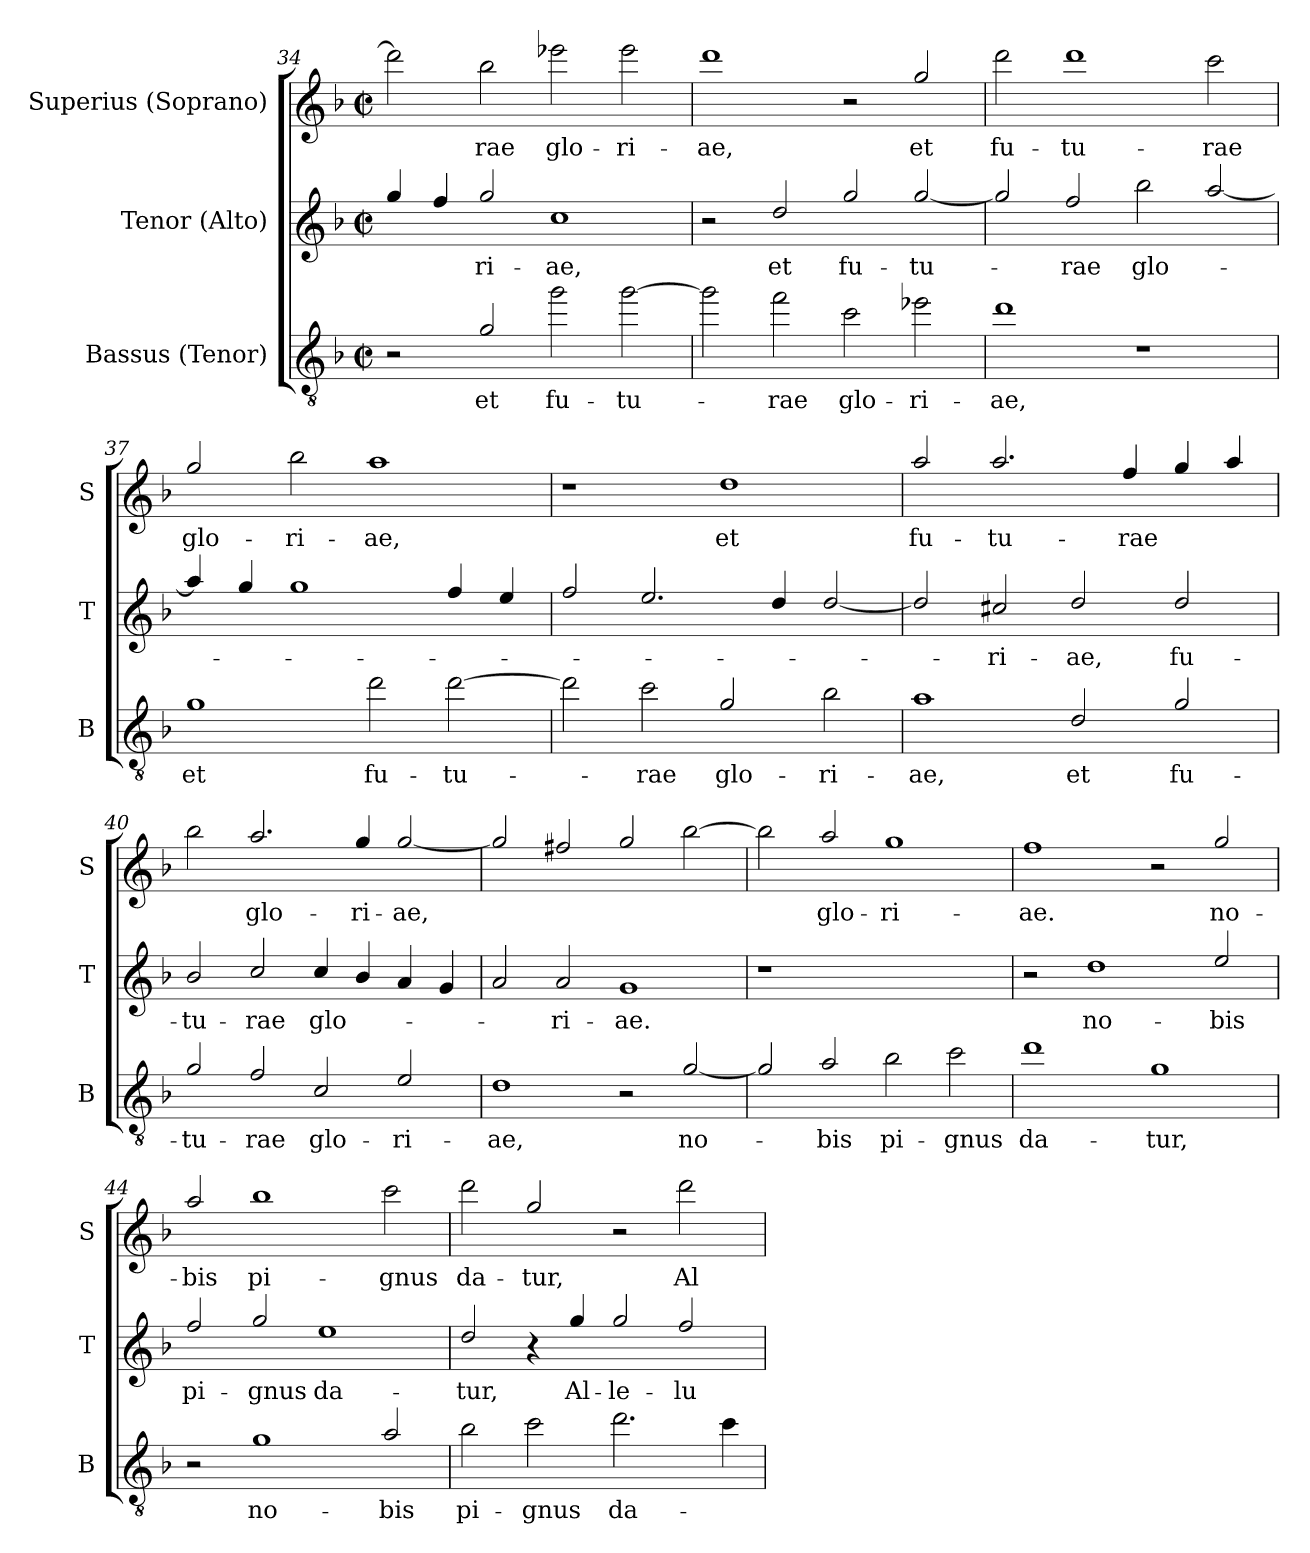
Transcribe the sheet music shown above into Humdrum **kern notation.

**kern	**text	**kern	**text	**kern	**text
*part3	*part3	*part2	*part2	*part1	*part1
*staff3	*staff3	*staff2	*staff2	*staff1	*staff1
*I"Bassus (Tenor)	*	*I"Tenor (Alto)	*	*I"Superius (Soprano)	*
*I'B	*	*I'T	*	*I'S	*
*clefGv2	*	*clefG2	*	*clefG2	*
*ITrd7c12	*	*ITrd7c12	*	*ITrd7c12	*
*k[b-]	*	*k[b-]	*	*k[b-]	*
*F:	*	*F:	*	*F:	*
*M2/2	*	*M2/2	*	*M2/2	*
*met(c|)	*	*met(c|)	*	*met(c|)	*
=34	=34	=34	=34	=34	=34
2r	.	4g/	.	2dd\]	.
.	.	4f/	.	.	.
!	!LO:LY:b	!	!LO:LY:b	!	!LO:LY:b
2G/	et	2g/	-ri-	2b-\	-rae
!	!LO:LY:b	!	!LO:LY:b	!	!LO:LY:b
2g\	fu-	1c	-ae,	2ee-X\	glo-
!	!LO:LY:b	!	!	!	!LO:LY:b
[2g\	-tu-	.	.	2ee-\	-ri-
=35	=35	=35	=35	=35	=35
!	!	!	!	!	!LO:LY:b
2g\]	.	2r	.	1dd	-ae,
!	!LO:LY:b	!	!LO:LY:b	!	!
2f\	-rae	2d/	et	.	.
!	!LO:LY:b	!	!LO:LY:b	!	!
2c\	glo-	2g/	fu-	2r	.
!	!LO:LY:b	!	!LO:LY:b	!	!LO:LY:b
2e-X\	-ri-	[2g/	-tu-	2g/	et
=36	=36	=36	=36	=36	=36
!	!LO:LY:b	!	!	!	!LO:LY:b
1d	-ae,	2g/]	.	2dd\	fu-
!	!	!	!LO:LY:b	!	!LO:LY:b
.	.	2f/	-rae	1dd	-tu-
!	!	!	!LO:LY:b	!	!
1r	.	2b-\	glo-	.	.
!	!	!	!	!	!LO:LY:b
.	.	[2a/	.	2cc\	-rae
=37	=37	=37	=37	=37	=37
!	!LO:LY:b	!	!	!	!LO:LY:b
1G	et	4a/]	.	2g/	glo-
.	.	4g/	.	.	.
!	!	!	!	!	!LO:LY:b
.	.	1g	.	2b-\	-ri-
!	!LO:LY:b	!	!	!	!LO:LY:b
2d\	fu-	.	.	1a	-ae,
!	!LO:LY:b	!	!	!	!
[2d\	-tu-	4f/	.	.	.
.	.	4e/	.	.	.
!!LO:PB:g=z
=38	=38	=38	=38	=38	=38
2d\]	.	2f/	.	1r	.
!	!LO:LY:b	!	!	!	!
2c\	-rae	2.e/	.	.	.
!	!LO:LY:b	!	!	!	!LO:LY:b
2G/	glo-	.	.	1d	et
.	.	4d/	.	.	.
!	!LO:LY:b	!	!	!	!
2B-\	-ri-	[2d/	.	.	.
=39	=39	=39	=39	=39	=39
!	!LO:LY:b	!	!	!	!LO:LY:b
1A	-ae,	2d/]	.	2a/	fu-
!	!	!	!LO:LY:b	!	!LO:LY:b
.	.	2c#X/	-ri-	2.a/	-tu-
!	!LO:LY:b	!	!LO:LY:b	!	!
2D/	et	2d/	-ae,	.	.
!	!	!	!	!	!LO:LY:b
.	.	.	.	4f/	-rae
!	!LO:LY:b	!	!LO:LY:b	!	!
2G/	fu-	2d/	fu-	4g/	.
.	.	.	.	4a/	.
=40	=40	=40	=40	=40	=40
!	!LO:LY:b	!	!LO:LY:b	!	!
2G/	-tu-	2B-/	-tu-	2b-\	.
!	!LO:LY:b	!	!LO:LY:b	!	!LO:LY:b
2F/	-rae	2c/	-rae	2.a/	glo-
!	!LO:LY:b	!	!LO:LY:b	!	!
2C/	glo-	4c/	glo-	.	.
!	!	!	!	!	!LO:LY:b
.	.	4B-/	.	4g/	-ri-
!	!LO:LY:b	!	!	!	!LO:LY:b
2E/	-ri-	4A/	.	[2g/	-ae,
.	.	4G/	.	.	.
=41	=41	=41	=41	=41	=41
!	!LO:LY:b	!	!	!	!
1D	-ae,	2A/	.	2g/]	.
!	!	!	!LO:LY:b	!	!
.	.	2A/	-ri-	2f#X/	.
!	!	!	!LO:LY:b	!	!
2r	.	1G	-ae.	2g/	.
!	!LO:LY:b	!	!	!	!
[2G/	no-	.	.	[2b-\	.
=42	=42	=42	=42	=42	=42
2G/]	.	1r	.	2b-\]	.
!	!LO:LY:b	!	!	!	!LO:LY:b
2A/	-bis	.	.	2a/	glo-
!	!LO:LY:b	!	!	!	!LO:LY:b
2B-\	pi-	1ryy	.	1g	-ri-
!	!LO:LY:b	!	!	!	!
2c\	-gnus	.	.	.	.
!!LO:LB:g=z
=43	=43	=43	=43	=43	=43
!	!LO:LY:b	!	!	!	!LO:LY:b
1d	da-	2r	.	1f	-ae.
!	!	!	!LO:LY:b	!	!
.	.	1d	no-	.	.
!	!LO:LY:b	!	!	!	!
1G	-tur,	.	.	2r	.
!	!	!	!LO:LY:b	!	!LO:LY:b
.	.	2e/	-bis	2g/	no-
=44	=44	=44	=44	=44	=44
!	!	!	!LO:LY:b	!	!LO:LY:b
2r	.	2f/	pi-	2a/	-bis
!	!LO:LY:b	!	!LO:LY:b	!	!LO:LY:b
1G	no-	2g/	-gnus	1b-	pi-
!	!	!	!LO:LY:b	!	!
.	.	1e	da-	.	.
!	!LO:LY:b	!	!	!	!LO:LY:b
2A/	-bis	.	.	2cc\	-gnus
=45	=45	=45	=45	=45	=45
!	!LO:LY:b	!	!LO:LY:b	!	!LO:LY:b
2B-\	pi-	2d/	-tur,	2dd\	da-
!	!LO:LY:b	!	!	!	!LO:LY:b
2c\	-gnus	4r	.	2g/	-tur,
!	!	!	!LO:LY:b	!	!
.	.	4g/	Al-	.	.
!	!LO:LY:b	!	!LO:LY:b	!	!
2.d\	da-	2g/	-le-	2r	.
!	!	!	!LO:LY:b	!	!LO:LY:b
.	.	2f/	-lu-	2dd\	Al-
4c\	.	.	.	.	.
=	=	=	=	=	=
*-	*-	*-	*-	*-	*-
